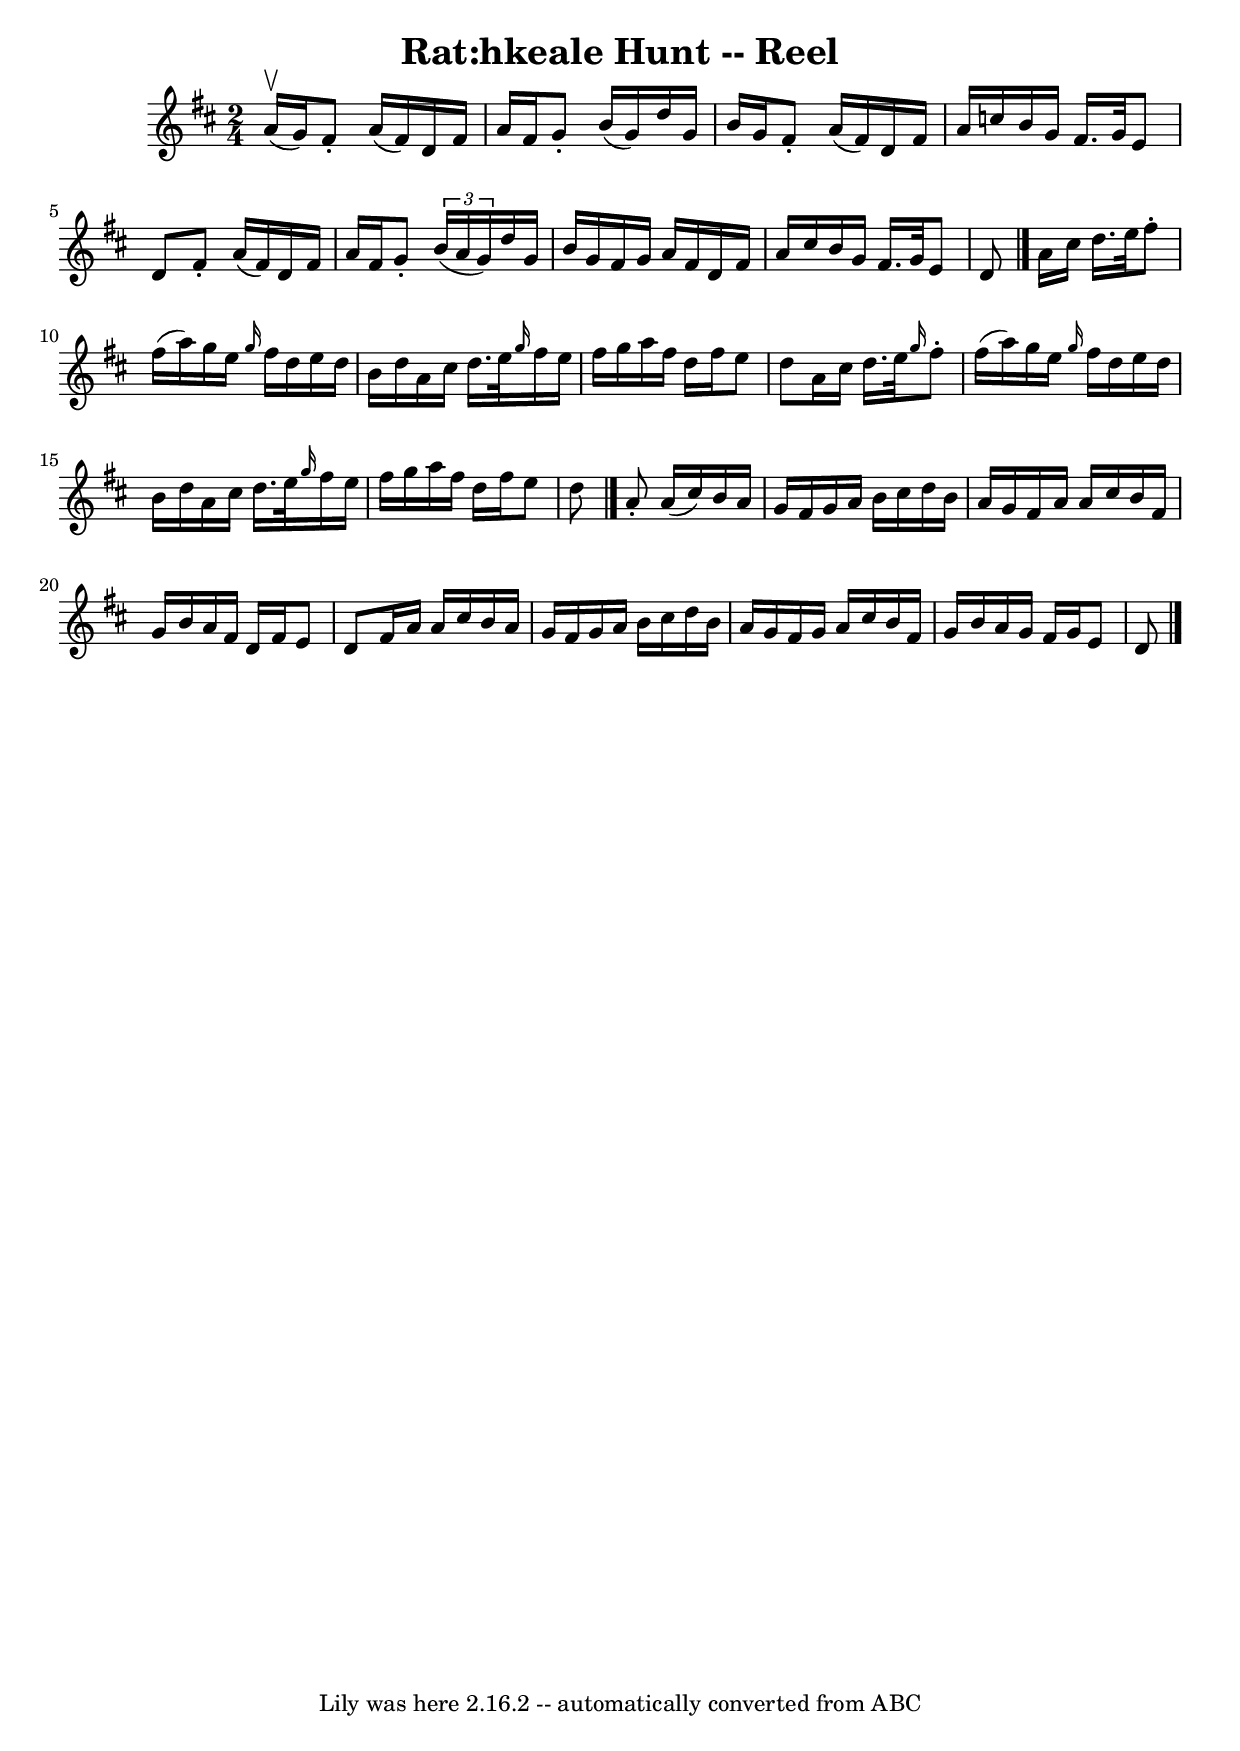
\version "2.7.40"
\include "Mammoth.ily"
\header {
	%% book = "Ryan's Mammoth Collection"
	crossRefNumber = "1"
	footnotes = "\\\\177\\\\first 2 parts AKA Rolling in the Ryegrass"
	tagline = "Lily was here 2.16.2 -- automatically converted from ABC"
	title = "Rat:hkeale Hunt -- Reel"
}
voicedefault =  {
\set Score.defaultBarType = "empty"

\time 2/4 \key d \major a'16^\upbow(g'16) |
 fis'8 -. a'16 
(fis'16) d'16 fis'16 a'16 fis'16    |
 g'8 -. b'16 (
 g'16) d''16 g'16 b'16 g'16    |
 fis'8 -. a'16 (
fis'16) d'16 fis'16 a'16 c''16    |
 b'16 g'16    
fis'16. g'32 e'8 d'8    |
 fis'8 -. a'16 (fis'16)   
d'16 fis'16 a'16 fis'16    |
 g'8 -.   \times 2/3 { b'16 (
a'16 g'16) } d''16 g'16 b'16 g'16    |
 fis'16 g'16 
 a'16 fis'16 d'16 fis'16 a'16 cis''16    |
 b'16    
g'16 fis'16. g'32 e'8 d'8    \bar "|." a'16 cis''16    
d''16. e''32 fis''8 -. fis''16 (a''16)   |
 g''16    
e''16  \grace { g''16  } fis''16 d''16 e''16 d''16 b'16    
d''16    |
 a'16 cis''16 d''16. e''32  \grace { g''16  }   
fis''16 e''16 fis''16 g''16    |
 a''16 fis''16 d''16    
fis''16 e''8 d''8    |
 a'16 cis''16 d''16. e''32  
\grace { g''16  } fis''8 -. fis''16 (a''16)   |
 g''16    
e''16  \grace { g''16  } fis''16 d''16 e''16 d''16 b'16    
d''16    |
 a'16 cis''16 d''16. e''32  \grace { g''16  }   
fis''16 e''16 fis''16 g''16    |
 a''16 fis''16 d''16    
fis''16 e''8 d''8    \bar "|." a'8 -. a'16 (cis''16) b'16   
 a'16 g'16 fis'16    |
 g'16 a'16 b'16 cis''16 d''16  
 b'16 a'16 g'16    |
 fis'16 a'16 a'16 cis''16 b'16  
 fis'16 g'16 b'16    |
 a'16 fis'16 d'16 fis'16 e'8  
 d'8    |
 fis'16 a'16 a'16 cis''16 b'16 a'16 g'16 
 fis'16    |
 g'16 a'16 b'16 cis''16 d''16 b'16    
a'16 g'16    |
 fis'16 g'16 a'16 cis''16 b'16 fis'16  
 g'16 b'16    |
 a'16 g'16 fis'16 g'16 e'8 d'8    
\bar "|."   
}

\score{
    <<

	\context Staff="default"
	{
	    \voicedefault 
	}

    >>
	\layout {
	}
	\midi {}
}
